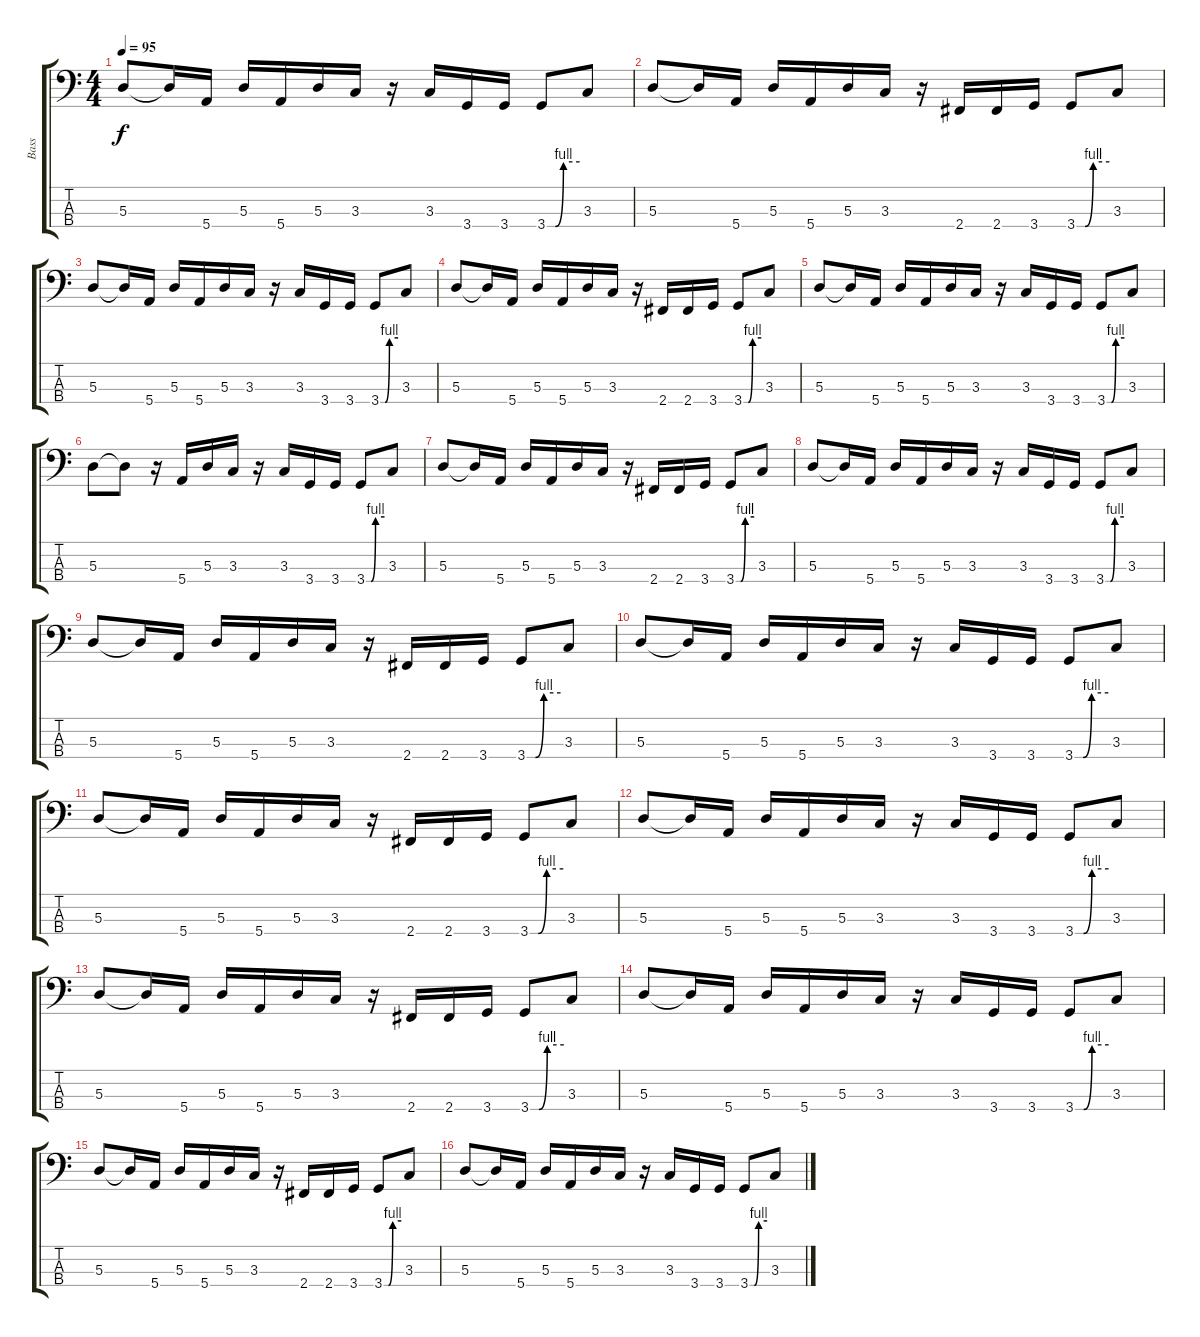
\track ("Bass" "Bass") {instrument slapbass1}
\staff {score tabs}
\tuning (G2 D2 A1 E1) {hide}
\ts (4 4)
\tempo 95
\clef f4
\ks c
5.3.8{dy f} 5.3{t}.16 5.4.16 5.3.16 5.4.16 5.3.16 3.3.16 r.16 3.3.16 3.4.16 3.4.16 3.4{be (custom 0 0 15 0 30 4 60 4)}.8 3.3.8 |
5.3.8 5.3{t}.16 5.4.16 5.3.16 5.4.16 5.3.16 3.3.16 r.16 2.4.16 2.4.16 3.4.16 3.4{be (custom 0 0 15 0 30 4 60 4)}.8 3.3.8 |
5.3.8 5.3{t}.16 5.4.16 5.3.16 5.4.16 5.3.16 3.3.16 r.16 3.3.16 3.4.16 3.4.16 3.4{be (custom 0 0 15 0 30 4 60 4)}.8 3.3.8 |
5.3.8 5.3{t}.16 5.4.16 5.3.16 5.4.16 5.3.16 3.3.16 r.16 2.4.16 2.4.16 3.4.16 3.4{be (custom 0 0 15 0 30 4 60 4)}.8 3.3.8 |
5.3.8 5.3{t}.16 5.4.16 5.3.16 5.4.16 5.3.16 3.3.16 r.16 3.3.16 3.4.16 3.4.16 3.4{be (custom 0 0 15 0 30 4 60 4)}.8 3.3.8 |
5.3.8 5.3{t}.8 r.16 5.4.16 5.3.16 3.3.16 r.16 3.3.16 3.4.16 3.4.16 3.4{be (custom 0 0 15 0 30 4 60 4)}.8 3.3.8 |
5.3.8 5.3{t}.16 5.4.16 5.3.16 5.4.16 5.3.16 3.3.16 r.16 2.4.16 2.4.16 3.4.16 3.4{be (custom 0 0 15 0 30 4 60 4)}.8 3.3.8 |
5.3.8 5.3{t}.16 5.4.16 5.3.16 5.4.16 5.3.16 3.3.16 r.16 3.3.16 3.4.16 3.4.16 3.4{be (custom 0 0 15 0 30 4 60 4)}.8 3.3.8 |
5.3.8 5.3{t}.16 5.4.16 5.3.16 5.4.16 5.3.16 3.3.16 r.16 2.4.16 2.4.16 3.4.16 3.4{be (custom 0 0 15 0 30 4 60 4)}.8 3.3.8 |
5.3.8 5.3{t}.16 5.4.16 5.3.16 5.4.16 5.3.16 3.3.16 r.16 3.3.16 3.4.16 3.4.16 3.4{be (custom 0 0 15 0 30 4 60 4)}.8 3.3.8 |
5.3.8 5.3{t}.16 5.4.16 5.3.16 5.4.16 5.3.16 3.3.16 r.16 2.4.16 2.4.16 3.4.16 3.4{be (custom 0 0 15 0 30 4 60 4)}.8 3.3.8 |
5.3.8 5.3{t}.16 5.4.16 5.3.16 5.4.16 5.3.16 3.3.16 r.16 3.3.16 3.4.16 3.4.16 3.4{be (custom 0 0 15 0 30 4 60 4)}.8 3.3.8 |
5.3.8 5.3{t}.16 5.4.16 5.3.16 5.4.16 5.3.16 3.3.16 r.16 2.4.16 2.4.16 3.4.16 3.4{be (custom 0 0 15 0 30 4 60 4)}.8 3.3.8 |
5.3.8 5.3{t}.16 5.4.16 5.3.16 5.4.16 5.3.16 3.3.16 r.16 3.3.16 3.4.16 3.4.16 3.4{be (custom 0 0 15 0 30 4 60 4)}.8 3.3.8 |
5.3.8 5.3{t}.16 5.4.16 5.3.16 5.4.16 5.3.16 3.3.16 r.16 2.4.16 2.4.16 3.4.16 3.4{be (custom 0 0 15 0 30 4 60 4)}.8 3.3.8 |
5.3.8 5.3{t}.16 5.4.16 5.3.16 5.4.16 5.3.16 3.3.16 r.16 3.3.16 3.4.16 3.4.16 3.4{be (custom 0 0 15 0 30 4 60 4)}.8 3.3.8
